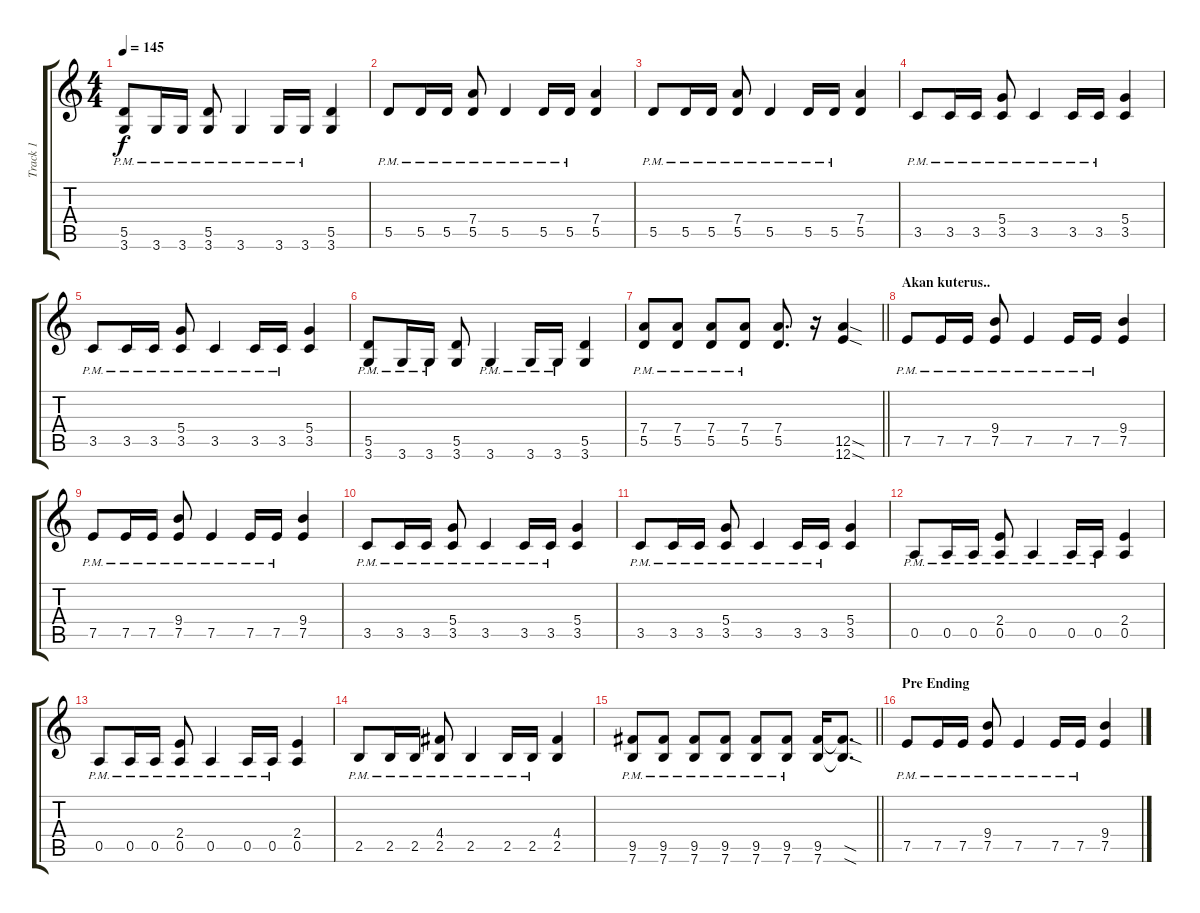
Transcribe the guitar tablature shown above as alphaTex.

\track ("Track 1" "Track 1") {instrument distortionguitar}
\staff {score tabs}
\tuning (E4 B3 G3 D3 A2 E2) {hide}
\ts (4 4)
\tempo 145
\clef g2
\ks c
(5.5{pm} 3.6{pm}).8{dy f} 3.6{pm}.16 3.6{pm}.16 (5.5{pm} 3.6{pm}).8 3.6{pm}.4 3.6{pm}.16 3.6{pm}.16 (5.5 3.6).4 |
5.5{pm}.8 5.5{pm}.16 5.5{pm}.16 (7.4 5.5{pm}).8 5.5{pm}.4 5.5{pm}.16 5.5{pm}.16 (7.4 5.5).4 |
5.5{pm}.8 5.5{pm}.16 5.5{pm}.16 (7.4 5.5{pm}).8 5.5{pm}.4 5.5{pm}.16 5.5{pm}.16 (7.4 5.5).4 |
3.5{pm}.8 3.5{pm}.16 3.5{pm}.16 (5.4 3.5{pm}).8 3.5{pm}.4 3.5{pm}.16 3.5{pm}.16 (5.4 3.5).4 |
3.5{pm}.8 3.5{pm}.16 3.5{pm}.16 (5.4 3.5{pm}).8 3.5{pm}.4 3.5{pm}.16 3.5{pm}.16 (5.4 3.5).4 |
(5.5{pm} 3.6{pm}).8 3.6{pm}.16 3.6{pm}.16 (5.5 3.6).8 3.6{pm}.4 3.6{pm}.16 3.6{pm}.16 (5.5 3.6).4 |
\barLineRight lightlight
(7.4{pm} 5.5{pm}).8 (7.4{pm} 5.5{pm}).8 (7.4{pm} 5.5{pm}).8 (7.4{pm} 5.5{pm}).8 (7.4 5.5).8{d} r.16 (12.5{sod} 12.6{sod}).4 |
\section ("" "Akan kuterus..")
7.5{pm}.8 7.5{pm}.16 7.5{pm}.16 (9.4 7.5{pm}).8 7.5{pm}.4 7.5{pm}.16 7.5{pm}.16 (9.4 7.5).4 |
7.5{pm}.8 7.5{pm}.16 7.5{pm}.16 (9.4 7.5{pm}).8 7.5{pm}.4 7.5{pm}.16 7.5{pm}.16 (9.4 7.5).4 |
3.5{pm}.8 3.5{pm}.16 3.5{pm}.16 (5.4 3.5{pm}).8 3.5{pm}.4 3.5{pm}.16 3.5{pm}.16 (5.4 3.5).4 |
3.5{pm}.8 3.5{pm}.16 3.5{pm}.16 (5.4 3.5{pm}).8 3.5{pm}.4 3.5{pm}.16 3.5{pm}.16 (5.4 3.5).4 |
0.5{pm}.8 0.5{pm}.16 0.5{pm}.16 (2.4 0.5{pm}).8 0.5{pm}.4 0.5{pm}.16 0.5{pm}.16 (2.4 0.5).4 |
0.5{pm}.8 0.5{pm}.16 0.5{pm}.16 (2.4 0.5{pm}).8 0.5{pm}.4 0.5{pm}.16 0.5{pm}.16 (2.4 0.5).4 |
2.5{pm}.8 2.5{pm}.16 2.5{pm}.16 (4.4 2.5{pm}).8 2.5{pm}.4 2.5{pm}.16 2.5{pm}.16 (4.4 2.5).4 |
\barLineRight lightlight
(9.5{pm} 7.6).8 (9.5{pm} 7.6).8 (9.5{pm} 7.6).8 (9.5{pm} 7.6).8 (9.5{pm} 7.6).8 (9.5{pm} 7.6).8 (9.5 7.6).16 (9.5{sod t} 7.6{sod t}).8{d} |
\section ("" "Pre Ending")
7.5{pm}.8 7.5{pm}.16 7.5{pm}.16 (9.4 7.5{pm}).8 7.5{pm}.4 7.5{pm}.16 7.5{pm}.16 (9.4 7.5).4
